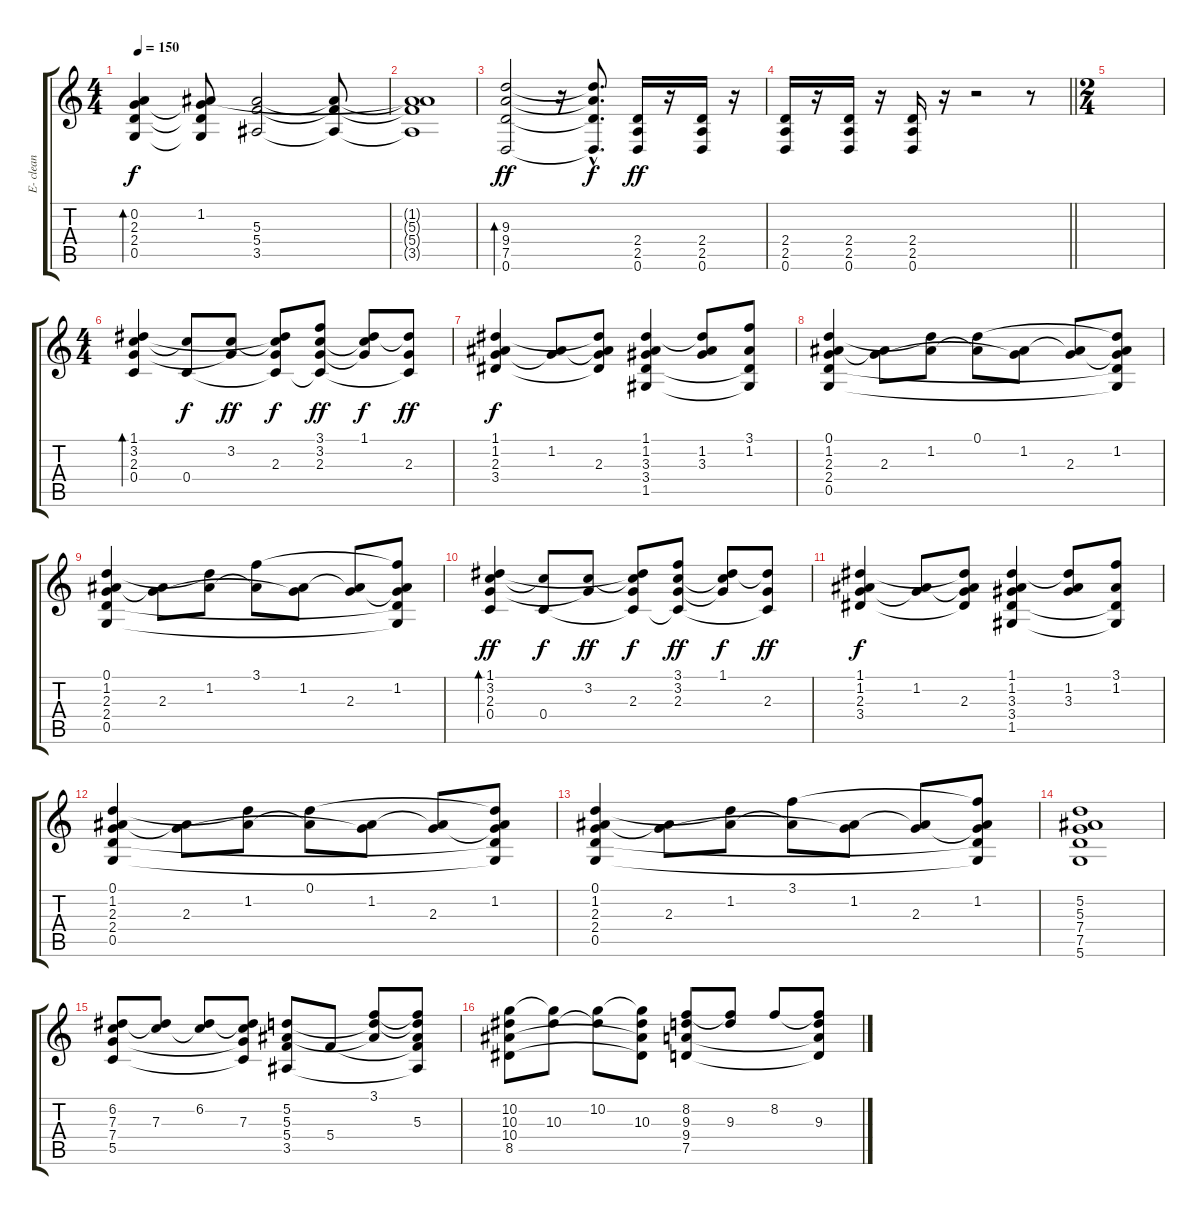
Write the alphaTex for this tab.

\track ("E- clean" "E- clean") {instrument electricguitarclean}
\staff {score tabs}
\tuning (D4 A3 F3 C3 G2 D2) {hide}
\ts (4 4)
\tempo 150
\clef g2
\ks aminor
(0.2 2.3 2.4 0.5).4{bd 240 dy f} (1.2 2.3{t} 2.4{t} 0.5{t}).8 (5.3 5.4 3.5).2 (5.3{t} 5.4{t} 3.5{t}).8 |
(1.2{t} 5.3{t} 5.4{t} 3.5{t}).1 |
\ks c
(9.3 9.4 7.5 0.6).2{bd 480 dy ff} r.16 (9.3{hac t} 9.4{hac t} 7.5{hac t} 0.6{hac t}).8{d dy f} (2.4 2.5 0.6).16{dy ff} r.16 (2.4 2.5 0.6).16 r.16 |
\barLineRight lightlight
(2.4 2.5 0.6).16 r.16 (2.4 2.5 0.6).16 r.16 (2.4 2.5 0.6).16 r.16 r.2 r.8 |
\ts (2 4)
|
\ts (4 4)
(1.1 3.2 2.3 0.4).4{bd 480} (3.2{t} 0.4).8{dy f} (3.2 2.3{t}).8{dy ff} (1.1{t} 3.2{t} 2.3 0.4{t}).8{dy f} (3.1 3.2 2.3 0.4{t}).8{dy ff} (1.1 3.2{t} 2.3{t}).8{dy f} (1.1{t} 2.3 0.4{t}).8{dy ff} |
(1.1 1.2 2.3 3.4).4{dy f} (1.2 2.3{t}).8 (1.1{t} 1.2{t} 2.3 3.4{t}).8 (1.1 1.2 3.3 3.4 1.5).4 (1.1{t} 1.2 3.3).8 (3.1 1.2 3.4{t} 1.5{t}).8 |
(0.1 1.2 2.3 2.4 0.5).4 (1.2{t} 2.3).8 (0.1{t} 1.2).8 (0.1 1.2{t}).8 (1.2 2.3{t}).8 (1.2{t} 2.3).8 (0.1{t} 1.2 2.3{t} 2.4{t} 0.5{t}).8 |
(0.1 1.2 2.3 2.4 0.5).4 (1.2{t} 2.3).8 (0.1{t} 1.2).8 (3.1 1.2{t}).8 (1.2 2.3{t}).8 (1.2{t} 2.3).8 (3.1{t} 1.2 2.3{t} 2.4{t} 0.5{t}).8 |
(1.1 3.2 2.3 0.4).4{bd 480 dy ff} (3.2{t} 0.4).8{dy f} (3.2 2.3{t}).8{dy ff} (1.1{t} 3.2{t} 2.3 0.4{t}).8{dy f} (3.1 3.2 2.3 0.4{t}).8{dy ff} (1.1 3.2{t} 2.3{t}).8{dy f} (1.1{t} 2.3 0.4{t}).8{dy ff} |
(1.1 1.2 2.3 3.4).4{dy f} (1.2 2.3{t}).8 (1.1{t} 1.2{t} 2.3 3.4{t}).8 (1.1 1.2 3.3 3.4 1.5).4 (1.1{t} 1.2 3.3).8 (3.1 1.2 3.4{t} 1.5{t}).8 |
(0.1 1.2 2.3 2.4 0.5).4 (1.2{t} 2.3).8 (0.1{t} 1.2).8 (0.1 1.2{t}).8 (1.2 2.3{t}).8 (1.2{t} 2.3).8 (0.1{t} 1.2 2.3{t} 2.4{t} 0.5{t}).8 |
(0.1 1.2 2.3 2.4 0.5).4 (1.2{t} 2.3).8 (0.1{t} 1.2).8 (3.1 1.2{t}).8 (1.2 2.3{t}).8 (1.2{t} 2.3).8 (3.1{t} 1.2 2.3{t} 2.4{t} 0.5{t}).8 |
(5.2 5.3 7.4 7.5 5.6).1 |
(6.2 7.3 7.4 5.5).8 (6.2{t} 7.3).8 (6.2 7.3{t}).8 (6.2{t} 7.3 7.4{t} 5.5{t}).8 (5.2 5.3 5.4 3.5).8 5.4.8 (3.1 5.2{t} 5.3{t}).8 (3.1{t} 5.2{t} 5.3 5.4{t} 3.5{t}).8 |
(10.2 10.3 10.4 8.5).8 (10.2{t} 10.3).8 (10.2 10.3{t}).8 (10.2{t} 10.3 10.4{t} 8.5{t}).8 (8.2 9.3 9.4 7.5).8 (8.2{t} 9.3).8 8.2.8 (8.2{t} 9.3 9.4{t} 7.5{t}).8
